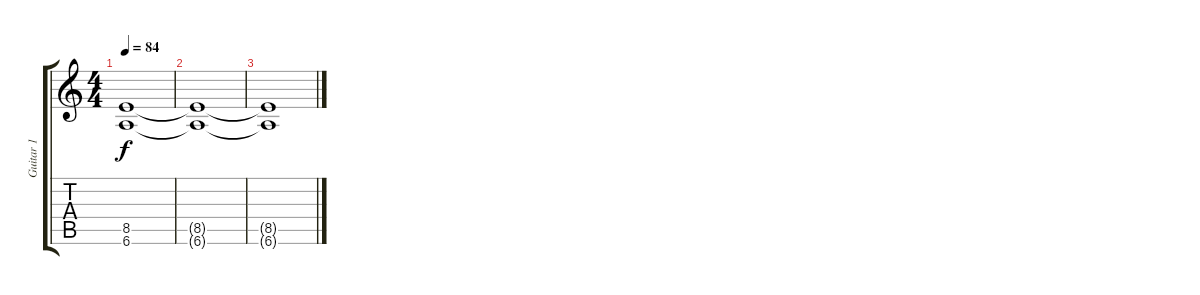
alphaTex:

\track ("Guitar 1" "Guitar 1") {instrument distortionguitar}
\staff {score tabs}
\tuning (Eb4 Bb3 Gb3 Db3 Ab2 Eb2) {hide}
\ts (4 4)
\tempo 84
\clef g2
\ks c
(8.5{t} 6.6{t}).1{dy f} |
(8.5{t} 6.6{t}).1 |
(8.5{t} 6.6{t}).1
